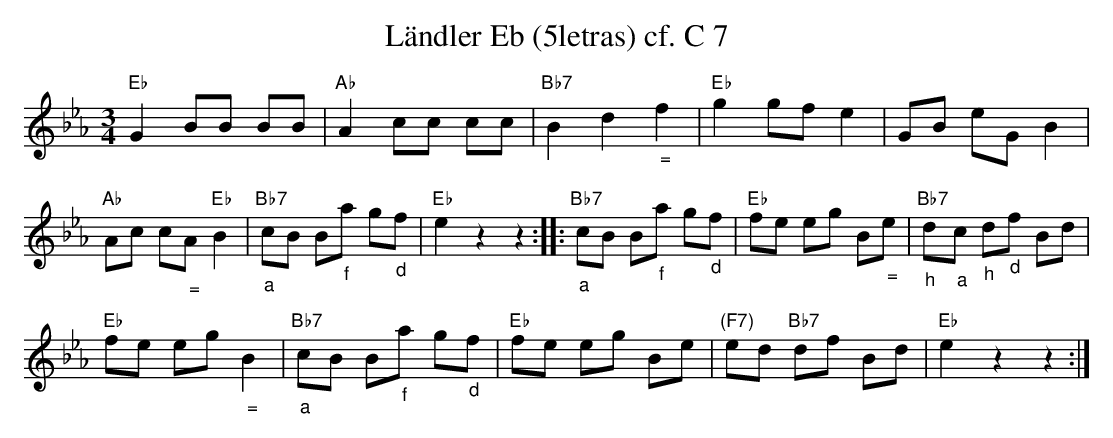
X:1
T:L\"andler Eb (5letras) cf. C 7
M:3/4
L:1/8
K:Ebmaj%%MIDI gchordon
"Eb"G2BB BB | "Ab"A2cc cc | "Bb7"B2d2"_ ="f2 | "Eb"g2gfe2 | GB eGB2 |
"Ab"Ac c"_ ="A"Eb"B2 | "Bb7""_a"cB B"_f"a g"_d"f | "Eb"e2z2z2 :: "Bb7""_a"cB B"_f"a g"_d"f | "Eb"fe eg B"_ ="e | "Bb7""_h"d"_a"c "_h"d"_d"f Bd |
"Eb"fe eg"_ ="B2 | "Bb7""_a"cB B"_f"a g"_d"f | "Eb"fe eg Be | "(F7)"ed "Bb7"df Bd | "Eb"e2z2z2 :|
